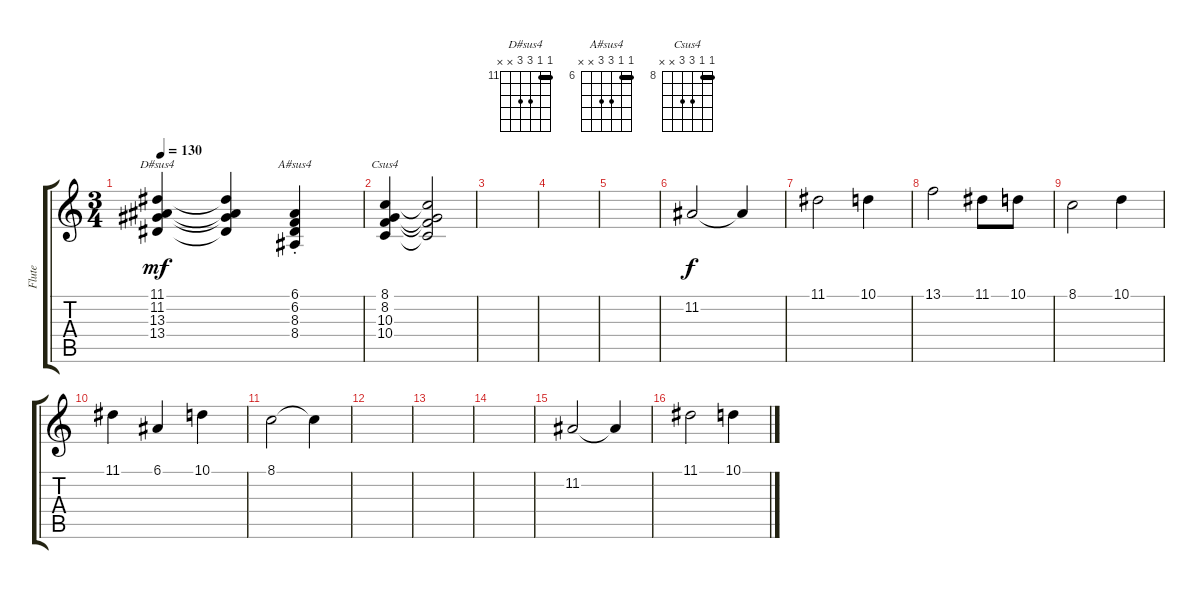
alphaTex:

\track ("Flute" "Flute") {instrument flute}
\staff {score tabs}
\tuning (E4 B3 G3 D3 A2 E2) {hide}
\chord ("D#sus4" 11 11 13 13 x x) {firstfret 11 barre 11}
\chord ("A#sus4" 6 6 8 8 x x) {firstfret 6 barre 6}
\chord ("Csus4" 8 8 10 10 x x) {firstfret 8 barre 8}
\ts (3 4)
\tempo 130
\clef g2
\ks c
(11.1 11.2 13.3 13.4).4{ch "D#sus4" dy mf} (11.1{t} 11.2{t} 13.3{t} 13.4{t}).4 (6.1{st} 6.2{st} 8.3{st} 8.4{st}).4{ch "A#sus4"} |
(8.1 8.2 10.3 10.4).4{ch "Csus4"} (8.1{t} 8.2{t} 10.3{t} 10.4{t}).2 |
|
|
|
11.2.2{dy f} 11.2{t}.4 |
11.1.2 10.1.4 |
13.1.2 11.1.8 10.1.8 |
8.1.2 10.1.4 |
11.1.4 6.1.4 10.1.4 |
8.1.2 8.1{t}.4 |
|
|
|
11.2.2 11.2{t}.4 |
11.1.2 10.1.4
